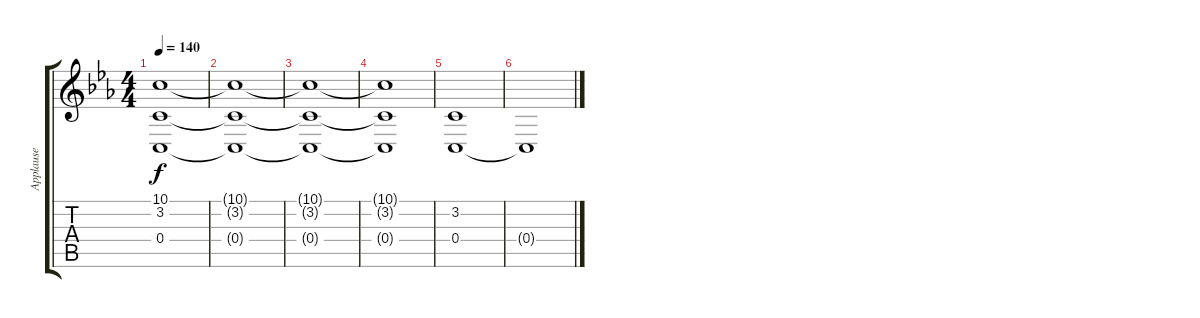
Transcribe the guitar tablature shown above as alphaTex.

\track ("Applause" "Applause") {instrument applause}
\staff {score tabs}
\tuning (D4 A3 F3 C3 G2 C2) {hide}
\ts (4 4)
\tempo 140
\clef g2
\ks eb
(10.1 3.2 0.4).1{dy f} |
(10.1{t} 3.2{t} 0.4{t}).1 |
(10.1{t} 3.2{t} 0.4{t}).1 |
(10.1{t} 3.2{t} 0.4{t}).1 |
(3.2 0.4).1 |
0.4{t}.1
